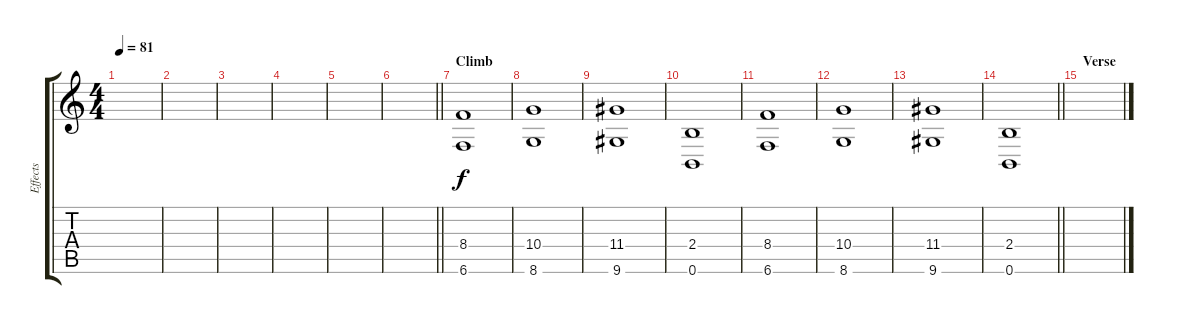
\track ("Effects" "Effects") {instrument distortionguitar}
\staff {score tabs}
\tuning (B3 Gb3 D3 A2 E2 B1) {hide}
\ts (4 4)
\tempo 81
\clef g2
\ks c
|
|
|
|
|
\barLineRight lightlight
|
\section ("" "Climb")
(8.4 6.6).1 |
(10.4 8.6).1 |
(11.4 9.6).1 |
(2.4 0.6).1 |
(8.4 6.6).1 |
(10.4 8.6).1 |
(11.4 9.6).1 |
\barLineRight lightlight
(2.4 0.6).1 |
\section ("" "Verse")
